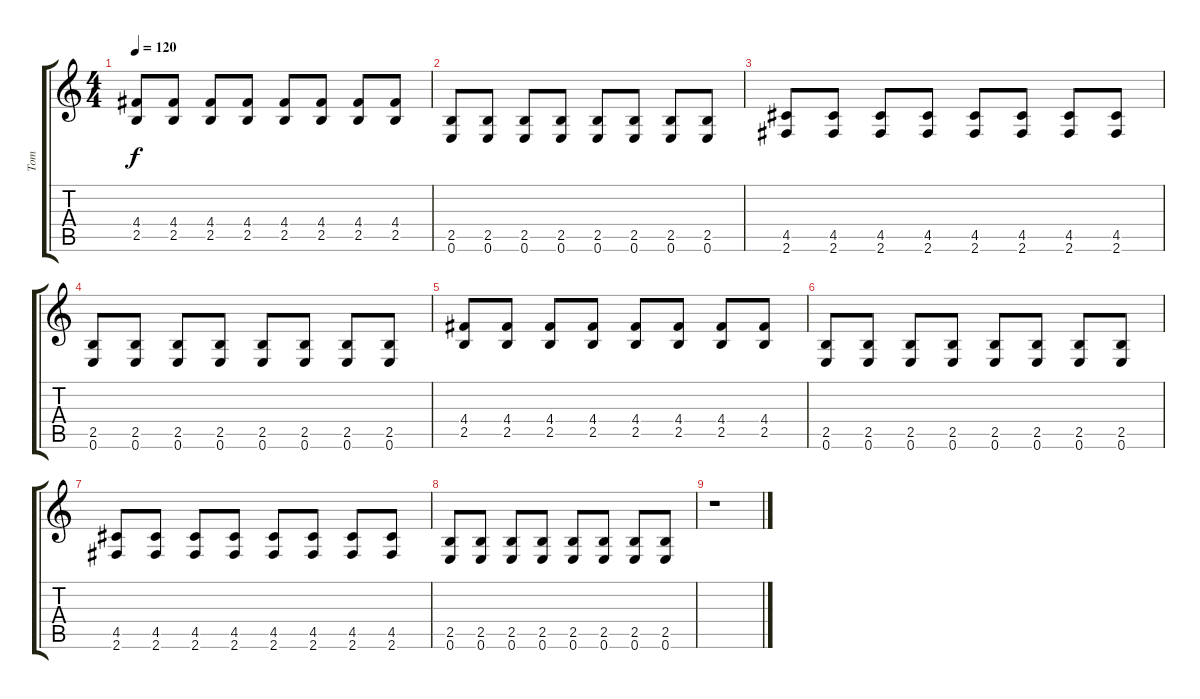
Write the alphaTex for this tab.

\track ("Tom" "Tom") {instrument acousticguitarnylon}
\staff {score tabs}
\tuning (E4 B3 G3 D3 A2 E2) {hide}
\ts (4 4)
\tempo 120
\clef g2
\ks c
(4.4 2.5).8{dy f} (4.4 2.5).8 (4.4 2.5).8 (4.4 2.5).8 (4.4 2.5).8 (4.4 2.5).8 (4.4 2.5).8 (4.4 2.5).8 |
(2.5 0.6).8 (2.5 0.6).8 (2.5 0.6).8 (2.5 0.6).8 (2.5 0.6).8 (2.5 0.6).8 (2.5 0.6).8 (2.5 0.6).8 |
(4.5 2.6).8 (4.5 2.6).8 (4.5 2.6).8 (4.5 2.6).8 (4.5 2.6).8 (4.5 2.6).8 (4.5 2.6).8 (4.5 2.6).8 |
(2.5 0.6).8 (2.5 0.6).8 (2.5 0.6).8 (2.5 0.6).8 (2.5 0.6).8 (2.5 0.6).8 (2.5 0.6).8 (2.5 0.6).8 |
(4.4 2.5).8 (4.4 2.5).8 (4.4 2.5).8 (4.4 2.5).8 (4.4 2.5).8 (4.4 2.5).8 (4.4 2.5).8 (4.4 2.5).8 |
(2.5 0.6).8 (2.5 0.6).8 (2.5 0.6).8 (2.5 0.6).8 (2.5 0.6).8 (2.5 0.6).8 (2.5 0.6).8 (2.5 0.6).8 |
(4.5 2.6).8 (4.5 2.6).8 (4.5 2.6).8 (4.5 2.6).8 (4.5 2.6).8 (4.5 2.6).8 (4.5 2.6).8 (4.5 2.6).8 |
(2.5 0.6).8 (2.5 0.6).8 (2.5 0.6).8 (2.5 0.6).8 (2.5 0.6).8 (2.5 0.6).8 (2.5 0.6).8 (2.5 0.6).8 |
r.1
